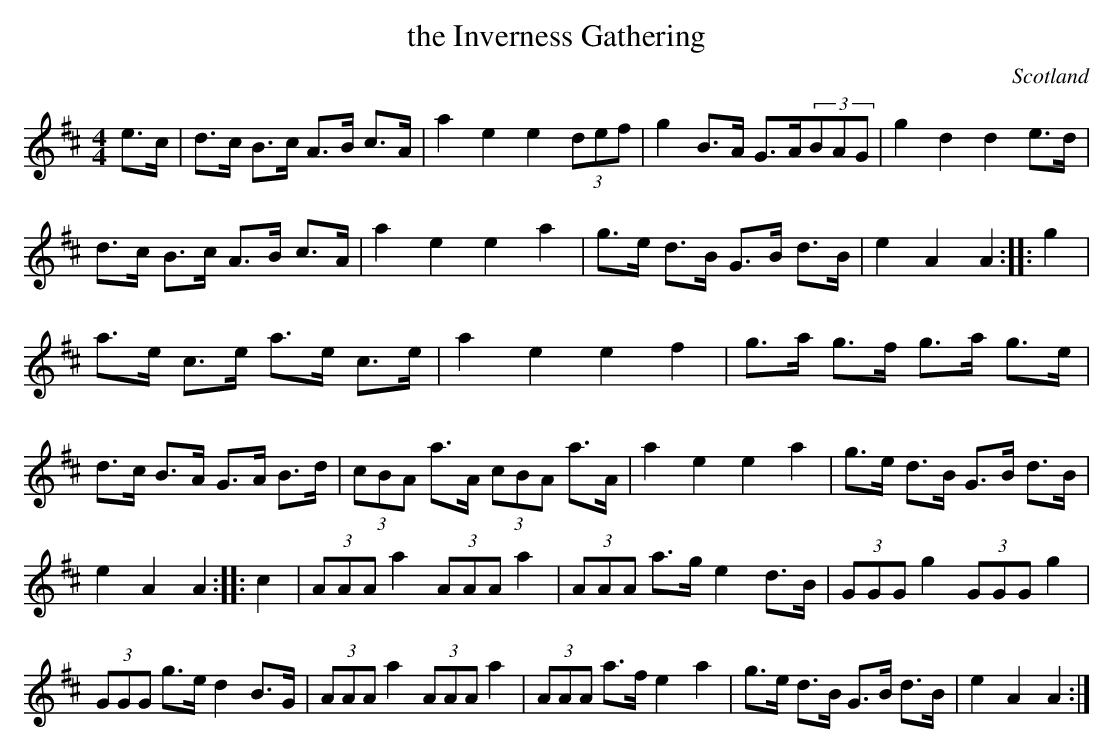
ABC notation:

X:1
T:the Inverness Gathering
M:4/4
O:Scotland
K:A mixolydian
e>c|\
d>c B>c A>B c>A|a2e2 e2(3def|\
g2B>A G>A(3BAG|g2d2 d2e>d|\
d>c B>c A>B c>A|a2e2 e2a2|\
g>e d>B G>B d>B|e2A2 A2::\
g2|\
a>e c>e a>e c>e|a2e2 e2f2|\
g>a g>f g>a g>e|d>c B>A G>A B>d|\
(3cBA a>A (3cBA a>A|a2e2 e2a2|\
g>e d>B G>B d>B|e2A2 A2::\
c2|\
(3AAAa2 (3AAA a2|(3AAA a>g e2d>B|\
(3GGG g2 (3GGG g2|(3GGG g>e d2B>G|\
(3AAA a2 (3AAA a2|(3AAA a>f e2a2|\
g>e d>B G>B d>B|e2A2 A2:|
